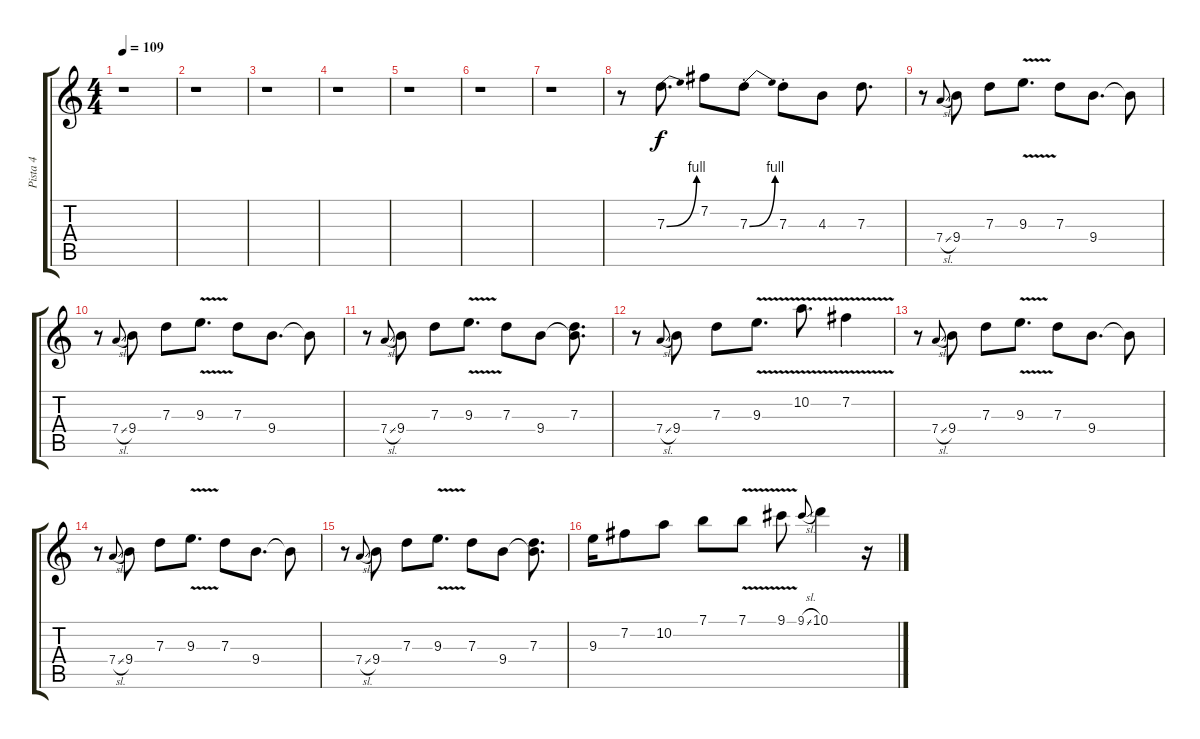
\track ("Pista 4" "Pista 4") {instrument electricguitarjazz}
\staff {score tabs}
\tuning (E4 B3 G3 D3 A2 E2) {hide}
\ts (4 4)
\tempo 109
\clef g2
\ks c
r.1{dy mp} |
r.1 |
r.1 |
r.1 |
r.1 |
r.1 |
r.1 |
r.8 7.3{be (bend 0 0 60 4)}.8{d dy f} 7.2.8 7.3{be (bend 0 0 60 4) st}.8 7.3{st}.8 4.3.8 7.3.8{d} |
r.8{volume 10} 7.4{sl}.8{gr onbeat} 9.4.8 7.3.8 9.3{v}.8{d} 7.3.8 9.4.8{d} 9.4{t}.8 |
r.8{volume 10} 7.4{sl}.8{gr onbeat} 9.4.8 7.3.8 9.3{v}.8{d} 7.3.8 9.4.8{d} 9.4{t}.8 |
r.8{volume 10} 7.4{sl}.8{gr onbeat} 9.4.8 7.3.8 9.3{v}.8{d} 7.3.8 9.4.8 (7.3 9.4{t}).8{d} |
r.8{volume 10} 7.4{sl}.8{gr onbeat} 9.4.8 7.3.8 9.3{v}.8{d} 10.2{v}.8{d} 7.2{v}.4 |
r.8{volume 10} 7.4{sl}.8{gr onbeat} 9.4.8 7.3.8 9.3{v}.8{d} 7.3.8 9.4.8{d} 9.4{t}.8 |
r.8{volume 10} 7.4{sl}.8{gr onbeat} 9.4.8 7.3.8 9.3{v}.8{d} 7.3.8 9.4.8{d} 9.4{t}.8 |
r.8{volume 10} 7.4{sl}.8{gr onbeat} 9.4.8 7.3.8 9.3{v}.8{d} 7.3.8 9.4.8 (7.3 9.4{t}).8{d} |
9.3.16 7.2.8 10.2.8 7.1.8 7.1{v}.8 9.1{v}.8 9.1{sl}.8{gr onbeat} 10.1.4 r.16
